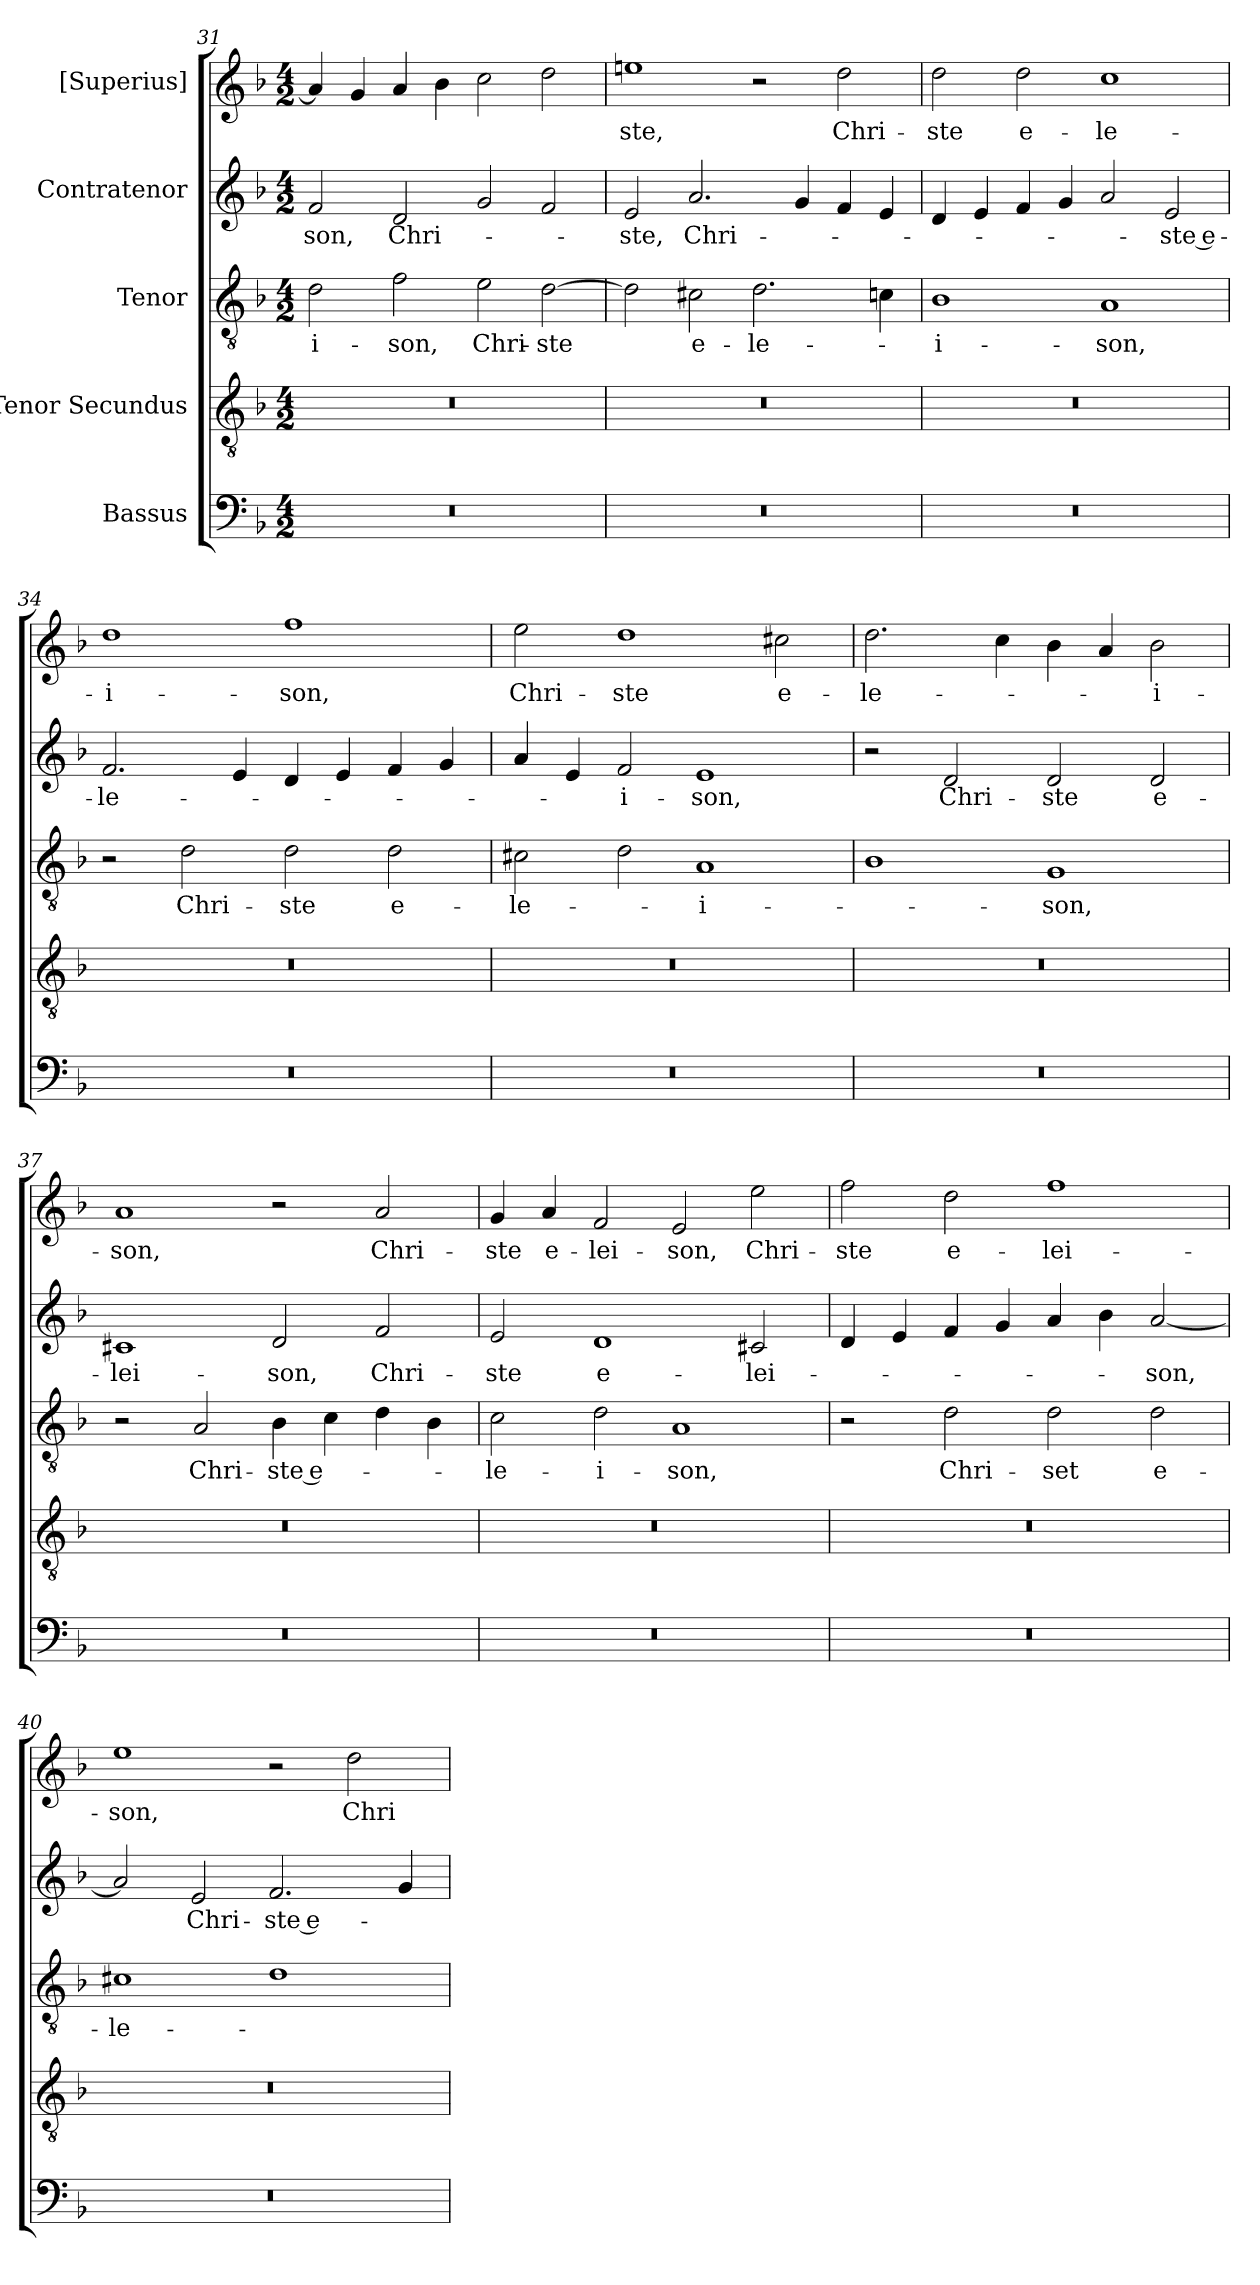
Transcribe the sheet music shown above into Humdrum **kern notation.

**kern	**kern	**kern	**text	**kern	**text	**kern	**text
*part5	*part4	*part3	*part3	*part2	*part2	*part1	*part1
*staff5	*staff4	*staff3	*staff3	*staff2	*staff2	*staff1	*staff1
*I"Bassus	*I"Tenor Secundus	*I"Tenor	*	*I"Contratenor	*	*I"[Superius]	*
*clefF4	*clefGv2	*clefGv2	*	*clefG2	*	*clefG2	*
*k[b-]	*k[b-]	*k[b-]	*	*k[b-]	*	*k[b-]	*
*M4/2	*M4/2	*M4/2	*	*M4/2	*	*M4/2	*
=31	=31	=31	=31	=31	=31	=31	=31
0r	0r	2d\	-i-	2f/	-son,	4a/]	.
.	.	.	.	.	.	4g/	.
.	.	2f\	-son,	2d/	Chri-	4a/	.
.	.	.	.	.	.	4b-\	.
.	.	2e\	Chri-	2g/	.	2cc\	.
.	.	[2d\	-ste	2f/	.	2dd\	.
=32	=32	=32	=32	=32	=32	=32	=32
0r	0r	2d\]	.	2e/	-ste,	1een\	-ste,
.	.	2c#X\	e-	2.a/	Chri-	.	.
.	.	2.d\	-le-	.	.	2r	.
.	.	.	.	4g/	.	.	.
.	.	.	.	4f/	.	2dd\	Chri-
.	.	4cn\	.	4e/	.	.	.
=33	=33	=33	=33	=33	=33	=33	=33
0r	0r	1B-\	-i-	4d/	.	2dd\	-ste
.	.	.	.	4e/	.	.	.
.	.	.	.	4f/	.	2dd\	e-
.	.	.	.	4g/	.	.	.
.	.	1A/	-son,	2a/	.	1cc\	-le-
.	.	.	.	2e/	-ste e-	.	.
=34	=34	=34	=34	=34	=34	=34	=34
0r	0r	2r	.	2.f/	-le-	1dd\	-i-
.	.	2d\	Chri-	.	.	.	.
.	.	.	.	4e/	.	.	.
.	.	2d\	-ste	4d/	.	1ff\	-son,
.	.	.	.	4e/	.	.	.
.	.	2d\	e-	4f/	.	.	.
.	.	.	.	4g/	.	.	.
=35	=35	=35	=35	=35	=35	=35	=35
0r	0r	2c#X\	-le-	4a/	.	2ee\	Chri-
.	.	.	.	4e/	.	.	.
.	.	2d\	.	2f/	-i-	1dd\	-ste
.	.	1A/	-i-	1e/	-son,	.	.
.	.	.	.	.	.	2cc#X\	e-
=36	=36	=36	=36	=36	=36	=36	=36
0r	0r	1B-\	.	2r	.	2.dd\	-le-
.	.	.	.	2d/	Chri-	.	.
.	.	.	.	.	.	4cc\	.
.	.	1G/	-son,	2d/	-ste	4b-\	.
.	.	.	.	.	.	4a/	.
.	.	.	.	2d/	e-	2b-\	-i-
=37	=37	=37	=37	=37	=37	=37	=37
0r	0r	2r	.	1c#X/	-lei-	1a/	-son,
.	.	2A/	Chri-	.	.	.	.
.	.	4B-\	-ste e-	2d/	-son,	2r	.
.	.	4c\	.	.	.	.	.
.	.	4d\	.	2f/	Chri-	2a/	Chri-
.	.	4B-\	.	.	.	.	.
=38	=38	=38	=38	=38	=38	=38	=38
0r	0r	2c\	-le-	2e/	-ste	4g/	-ste
.	.	.	.	.	.	4a/	e-
.	.	2d\	-i-	1d/	e-	2f/	-lei-
.	.	1A/	-son,	.	.	2e/	-son,
.	.	.	.	2c#X/	-lei-	2ee\	Chri-
=39	=39	=39	=39	=39	=39	=39	=39
0r	0r	2r	.	4d/	.	2ff\	-ste
.	.	.	.	4e/	.	.	.
.	.	2d\	Chri-	4f/	.	2dd\	e-
.	.	.	.	4g/	.	.	.
.	.	2d\	-set	4a/	.	1ff\	-lei-
.	.	.	.	4b-\	.	.	.
.	.	2d\	e-	[2a/	-son,	.	.
=40	=40	=40	=40	=40	=40	=40	=40
0r	0r	1c#X\	-le-	2a/]	.	1ee\	-son,
.	.	.	.	2e/	Chri-	.	.
.	.	1d\	.	2.f/	-ste e-	2r	.
.	.	.	.	.	.	2dd\	Chri-
.	.	.	.	4g/	.	.	.
=	=	=	=	=	=	=	=
*-	*-	*-	*-	*-	*-	*-	*-
